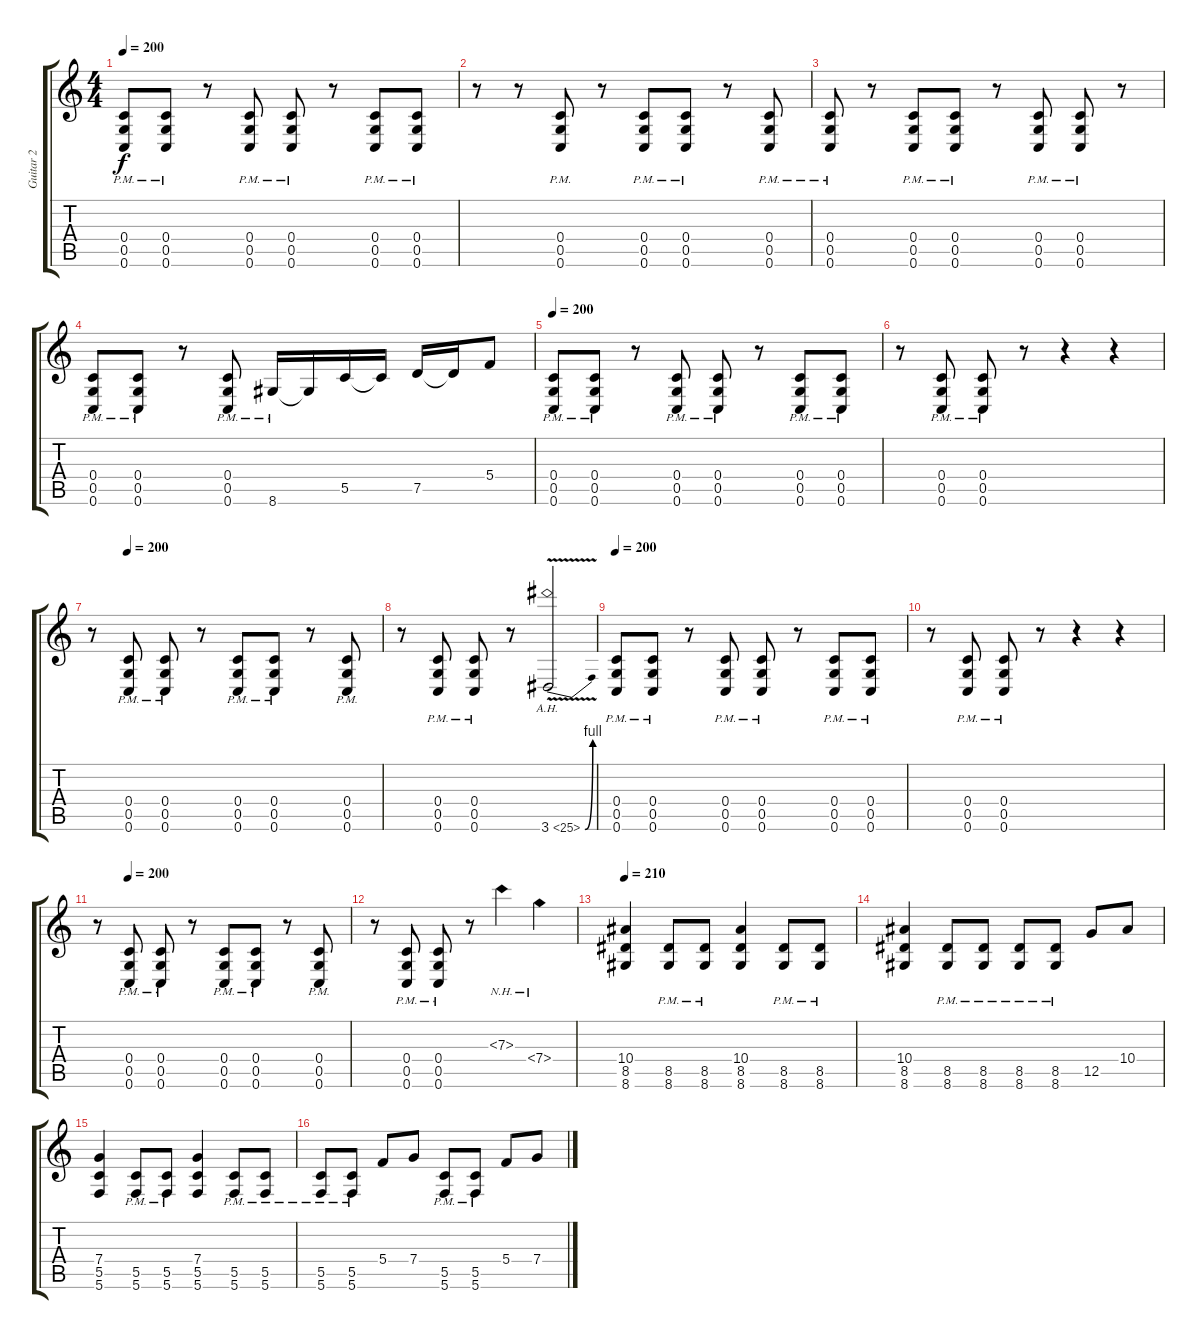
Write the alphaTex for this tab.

\track ("Guitar 2" "Guitar 2") {instrument distortionguitar}
\staff {score tabs}
\tuning (D4 A3 F3 C3 G2 C2) {hide}
\ts (4 4)
\tempo 200
\clef g2
\ks c
(0.4{pm} 0.5{pm} 0.6{pm}).8{dy f} (0.4{pm} 0.5{pm} 0.6{pm}).8 r.8 (0.4{pm} 0.5{pm} 0.6{pm}).8 (0.4{pm} 0.5{pm} 0.6{pm}).8 r.8 (0.4{pm} 0.5{pm} 0.6{pm}).8 (0.4{pm} 0.5{pm} 0.6{pm}).8 |
r.8 r.8 (0.4{pm} 0.5{pm} 0.6{pm}).8 r.8 (0.4{pm} 0.5{pm} 0.6{pm}).8 (0.4{pm} 0.5{pm} 0.6{pm}).8 r.8 (0.4{pm} 0.5{pm} 0.6{pm}).8 |
(0.4{pm} 0.5{pm} 0.6{pm}).8 r.8 (0.4{pm} 0.5{pm} 0.6{pm}).8 (0.4{pm} 0.5{pm} 0.6{pm}).8 r.8 (0.4{pm} 0.5{pm} 0.6{pm}).8 (0.4{pm} 0.5{pm} 0.6{pm}).8 r.8 |
(0.4{pm} 0.5{pm} 0.6{pm}).8 (0.4{pm} 0.5{pm} 0.6{pm}).8 r.8 (0.4{pm} 0.5{pm} 0.6{pm}).8 8.6{pm}.16 8.6{t}.16 5.5.16 5.5{t}.16 7.5.16 7.5{t}.16 5.4.8 |
\tempo 200
(0.4{pm} 0.5{pm} 0.6{pm}).8 (0.4{pm} 0.5{pm} 0.6{pm}).8 r.8 (0.4{pm} 0.5{pm} 0.6{pm}).8 (0.4{pm} 0.5{pm} 0.6{pm}).8 r.8 (0.4{pm} 0.5{pm} 0.6{pm}).8 (0.4{pm} 0.5{pm} 0.6{pm}).8 |
r.8 (0.4{pm} 0.5{pm} 0.6{pm}).8 (0.4{pm} 0.5{pm} 0.6{pm}).8 r.8 r.4 r.4 |
\tempo (200 0.125)
r.8 (0.4{pm} 0.5{pm} 0.6{pm}).8 (0.4{pm} 0.5{pm} 0.6{pm}).8 r.8 (0.4{pm} 0.5{pm} 0.6{pm}).8 (0.4{pm} 0.5{pm} 0.6{pm}).8 r.8 (0.4{pm} 0.5{pm} 0.6{pm}).8 |
r.8 (0.4{pm} 0.5{pm} 0.6{pm}).8 (0.4{pm} 0.5{pm} 0.6{pm}).8 r.8 3.6{be (bend 0 0 60 4) ah 22 v}.2 |
\tempo 200
(0.4{pm} 0.5{pm} 0.6{pm}).8 (0.4{pm} 0.5{pm} 0.6{pm}).8 r.8 (0.4{pm} 0.5{pm} 0.6{pm}).8 (0.4{pm} 0.5{pm} 0.6{pm}).8 r.8 (0.4{pm} 0.5{pm} 0.6{pm}).8 (0.4{pm} 0.5{pm} 0.6{pm}).8 |
r.8 (0.4{pm} 0.5{pm} 0.6{pm}).8 (0.4{pm} 0.5{pm} 0.6{pm}).8 r.8 r.4 r.4 |
\tempo (200 0.125)
r.8 (0.4{pm} 0.5{pm} 0.6{pm}).8 (0.4{pm} 0.5{pm} 0.6{pm}).8 r.8 (0.4{pm} 0.5{pm} 0.6{pm}).8 (0.4{pm} 0.5{pm} 0.6{pm}).8 r.8 (0.4{pm} 0.5{pm} 0.6{pm}).8 |
r.8 (0.4{pm} 0.5{pm} 0.6{pm}).8 (0.4{pm} 0.5{pm} 0.6{pm}).8 r.8 7.3{nh}.4 7.4{nh}.4 |
\tempo 210
(10.4 8.5 8.6).4 (8.5 8.6{pm}).8 (8.5 8.6{pm}).8 (10.4 8.5 8.6).4 (8.5 8.6{pm}).8 (8.5 8.6{pm}).8 |
(10.4 8.5 8.6).4 (8.5 8.6{pm}).8 (8.5 8.6{pm}).8 (8.5 8.6{pm}).8 (8.5 8.6{pm}).8 12.5.8 10.4.8 |
(7.4 5.5 5.6).4 (5.5 5.6{pm}).8 (5.5 5.6{pm}).8 (7.4 5.5 5.6).4 (5.5 5.6{pm}).8 (5.5 5.6{pm}).8 |
(5.5 5.6{pm}).8 (5.5 5.6{pm}).8 5.4.8 7.4.8 (5.5 5.6{pm}).8 (5.5 5.6{pm}).8 5.4.8 7.4.8
